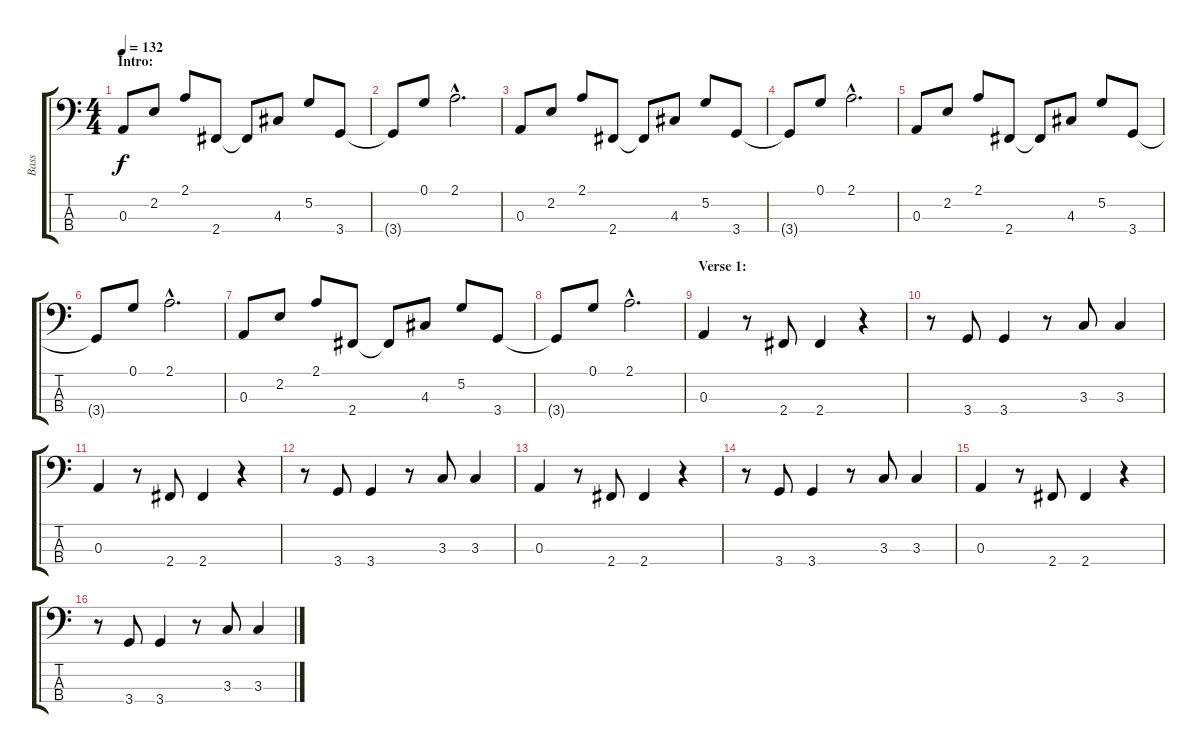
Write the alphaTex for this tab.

\track ("Bass" "Bass") {instrument electricbassfinger}
\staff {score tabs}
\tuning (G2 D2 A1 E1) {hide}
\ts (4 4)
\section ("" "Intro:")
\tempo 132
\clef f4
\ks c
0.3.8{dy f instrument electricbassfinger} 2.2.8 2.1.8 2.4.8 2.4{t}.8 4.3.8 5.2.8 3.4.8 |
3.4{t}.8 0.1.8 2.1{hac}.2{d} |
0.3.8 2.2.8 2.1.8 2.4.8 2.4{t}.8 4.3.8 5.2.8 3.4.8 |
3.4{t}.8 0.1.8 2.1{hac}.2{d} |
0.3.8 2.2.8 2.1.8 2.4.8 2.4{t}.8 4.3.8 5.2.8 3.4.8 |
3.4{t}.8 0.1.8 2.1{hac}.2{d} |
0.3.8 2.2.8 2.1.8 2.4.8 2.4{t}.8 4.3.8 5.2.8 3.4.8 |
3.4{t}.8 0.1.8 2.1{hac}.2{d} |
\section ("" "Verse 1:")
0.3.4 r.8 2.4.8 2.4.4 r.4 |
r.8 3.4.8 3.4.4 r.8 3.3.8 3.3.4 |
0.3.4 r.8 2.4.8 2.4.4 r.4 |
r.8 3.4.8 3.4.4 r.8 3.3.8 3.3.4 |
0.3.4 r.8 2.4.8 2.4.4 r.4 |
r.8 3.4.8 3.4.4 r.8 3.3.8 3.3.4 |
0.3.4 r.8 2.4.8 2.4.4 r.4 |
r.8 3.4.8 3.4.4 r.8 3.3.8 3.3.4
